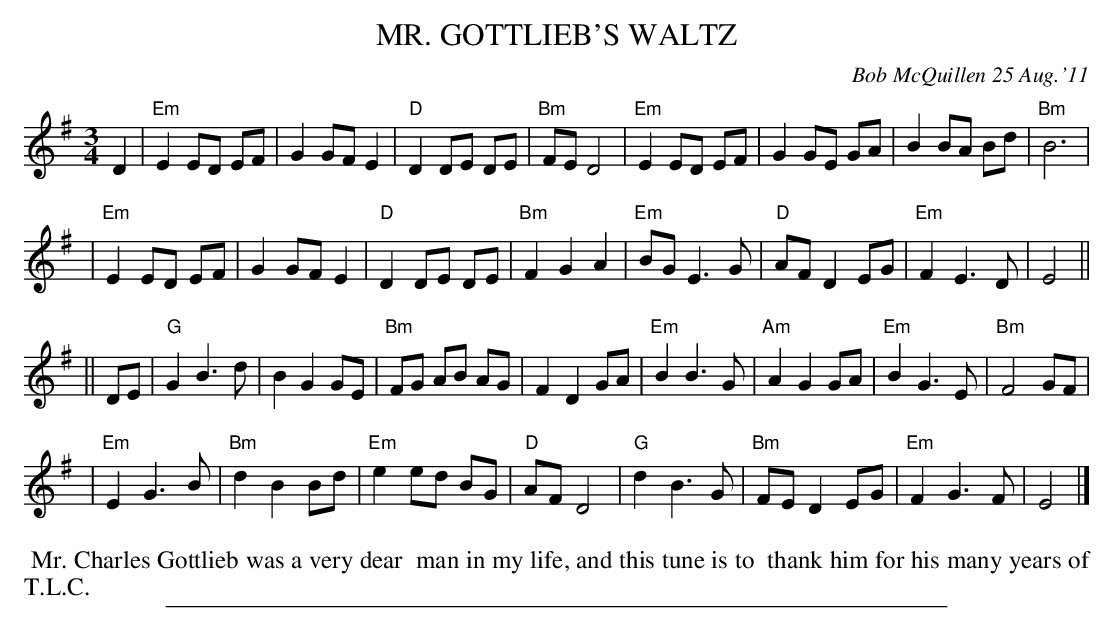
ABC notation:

X:1
T: MR. GOTTLIEB'S WALTZ
C: Bob McQuillen 25 Aug.'11
M: 3/4
L: 1/8
K: Em
D2 \
| "Em"E2 ED EF | G2 GF E2 | "D"D2 DE DE | "Bm"FE D4 \
| "Em"E2 ED EF | G2 GE GA | B2 BA Bd | "Bm"B6 |
| "Em"E2 ED EF | G2 GF E2 | "D"D2 DE DE | "Bm"F2 G2 A2 \
| "Em"BG E3 G | "D"AF D2 EG | "Em"F2 E3 D | E4 ||
|| DE \
| "G"G2 B3 d | B2 G2 GE | "Bm"FG AB AG | F2 D2 GA \
| "Em"B2 B3 G | "Am"A2 G2 GA | "Em"B2 G3 E | "Bm"F4 GF |
| "Em"E2 G3 B | "Bm"d2 B2 Bd | "Em"e2 ed BG | "D"AF D4 \
| "G"d2 B3 G | "Bm"FE D2 EG | "Em"F2 G3 F | E4 |]
